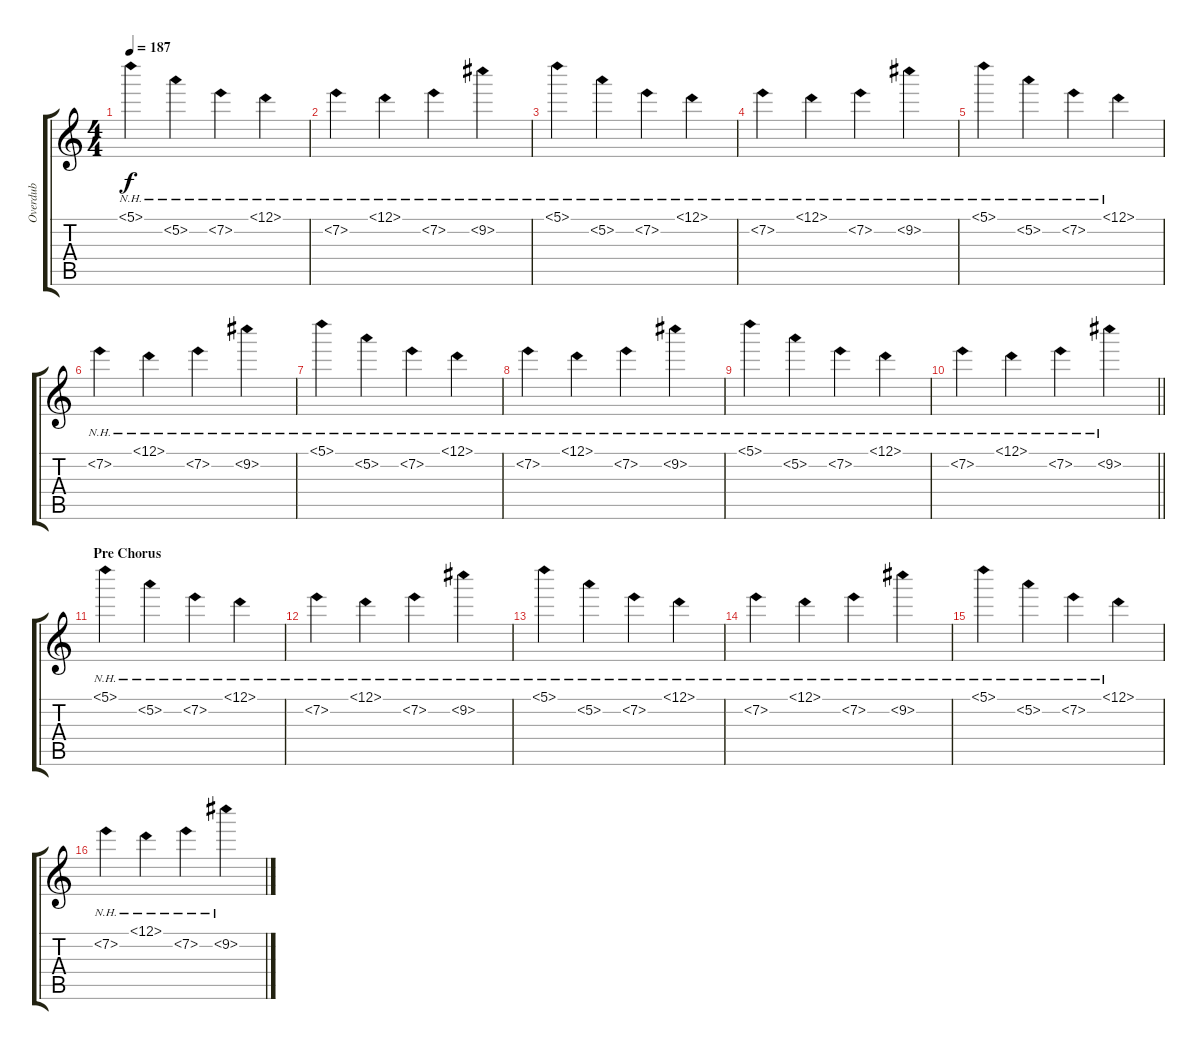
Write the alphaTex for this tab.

\track ("Overdub" "Overdub") {instrument overdrivenguitar}
\staff {score tabs}
\tuning (D4 A3 F3 C3 G2 D2) {hide}
\ts (4 4)
\tempo 187
\clef g2
\ks c
5.1{nh}.4{dy f} 5.2{nh}.4 7.2{nh}.4 12.1{nh}.4 |
7.2{nh}.4 12.1{nh}.4 7.2{nh}.4 9.2{nh}.4 |
5.1{nh}.4 5.2{nh}.4 7.2{nh}.4 12.1{nh}.4 |
7.2{nh}.4 12.1{nh}.4 7.2{nh}.4 9.2{nh}.4 |
5.1{nh}.4 5.2{nh}.4 7.2{nh}.4 12.1{nh}.4 |
7.2{nh}.4 12.1{nh}.4 7.2{nh}.4 9.2{nh}.4 |
5.1{nh}.4 5.2{nh}.4 7.2{nh}.4 12.1{nh}.4 |
7.2{nh}.4 12.1{nh}.4 7.2{nh}.4 9.2{nh}.4 |
5.1{nh}.4 5.2{nh}.4 7.2{nh}.4 12.1{nh}.4 |
\barLineRight lightlight
7.2{nh}.4 12.1{nh}.4 7.2{nh}.4 9.2{nh}.4 |
\section ("" "Pre Chorus")
5.1{nh}.4 5.2{nh}.4 7.2{nh}.4 12.1{nh}.4 |
7.2{nh}.4 12.1{nh}.4 7.2{nh}.4 9.2{nh}.4 |
5.1{nh}.4 5.2{nh}.4 7.2{nh}.4 12.1{nh}.4 |
7.2{nh}.4 12.1{nh}.4 7.2{nh}.4 9.2{nh}.4 |
5.1{nh}.4 5.2{nh}.4 7.2{nh}.4 12.1{nh}.4 |
7.2{nh}.4 12.1{nh}.4 7.2{nh}.4 9.2{nh}.4
